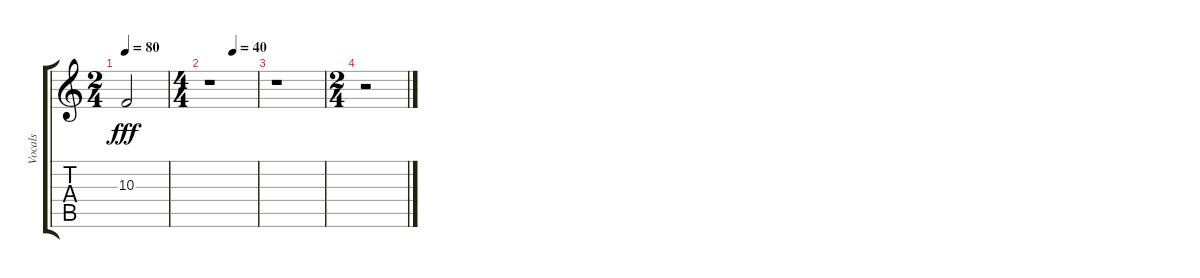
\track ("Vocals" "Vocals") {instrument trumpet}
\staff {score tabs}
\tuning (E4 B3 G3 D3 A2 E2) {hide}
\ts (2 4)
\tempo 80
\clef g2
\ks c
10.3.2{dy fff} |
\ts (4 4)
\tempo (40 0.5)
r.1 |
r.1 |
\ts (2 4)
r.2
